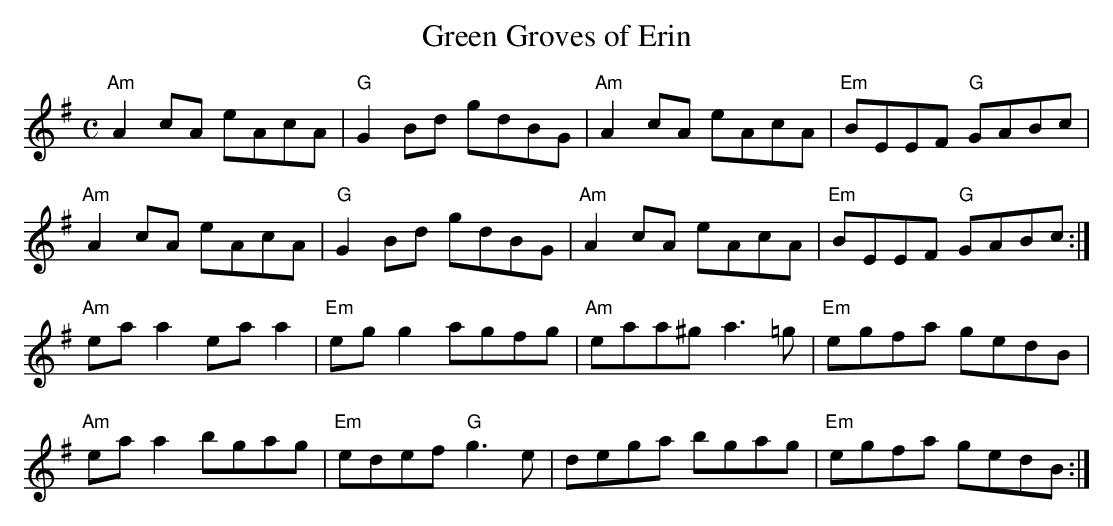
X:1
T:Green Groves of Erin
M:C
L:1/8
K:A Dorian
"Am"A2cA eAcA| "G"G2Bd gdBG| "Am"A2cA eAcA| "Em"BEEF "G"GABc|
"Am"A2cA eAcA| "G"G2Bd gdBG| "Am"A2cA eAcA| "Em"BEEF "G"GABc:|
"Am"eaa2 eaa2| "Em"egg2 agfg| "Am"eaa^g a3=g| "Em"egfa gedB|
"Am"eaa2 bgag| "Em"edef "G"g3e| dega bgag| "Em"egfa gedB:|
